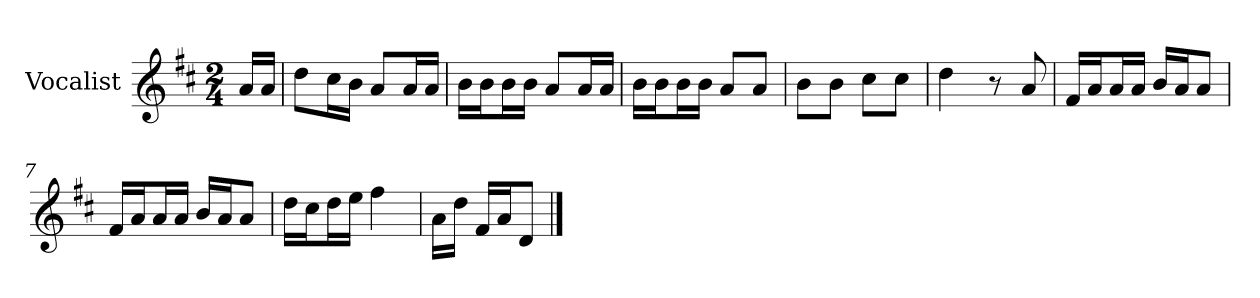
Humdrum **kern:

**kern
*part1
*staff1
*I"Vocalist
*k[f#c#]
*D:
*M2/4
=
16aLL
16aJJ
=1
8ddL
16cc#L
16bJJ
8aL
16aL
16aJJ
=2
16bLL
16bJ
16bL
16bJJ
8aL
16aL
16aJJ
=3
16bLL
16bJ
16bL
16bJJ
8aL
8aJ
=4
8bL
8bJ
8cc#L
8cc#J
=5
4dd
8r
8a
=6
16f#LL
16aJ
16aL
16aJJ
16bLL
16aJ
8aJ
=7
16f#LL
16aJ
16aL
16aJJ
16bLL
16aJ
8aJ
=8
16ddLL
16cc#J
16ddL
16eeJJ
4ff#
=9
16aLL
16ddJJ
16f#LL
16aJ
8dJ
==
*-
